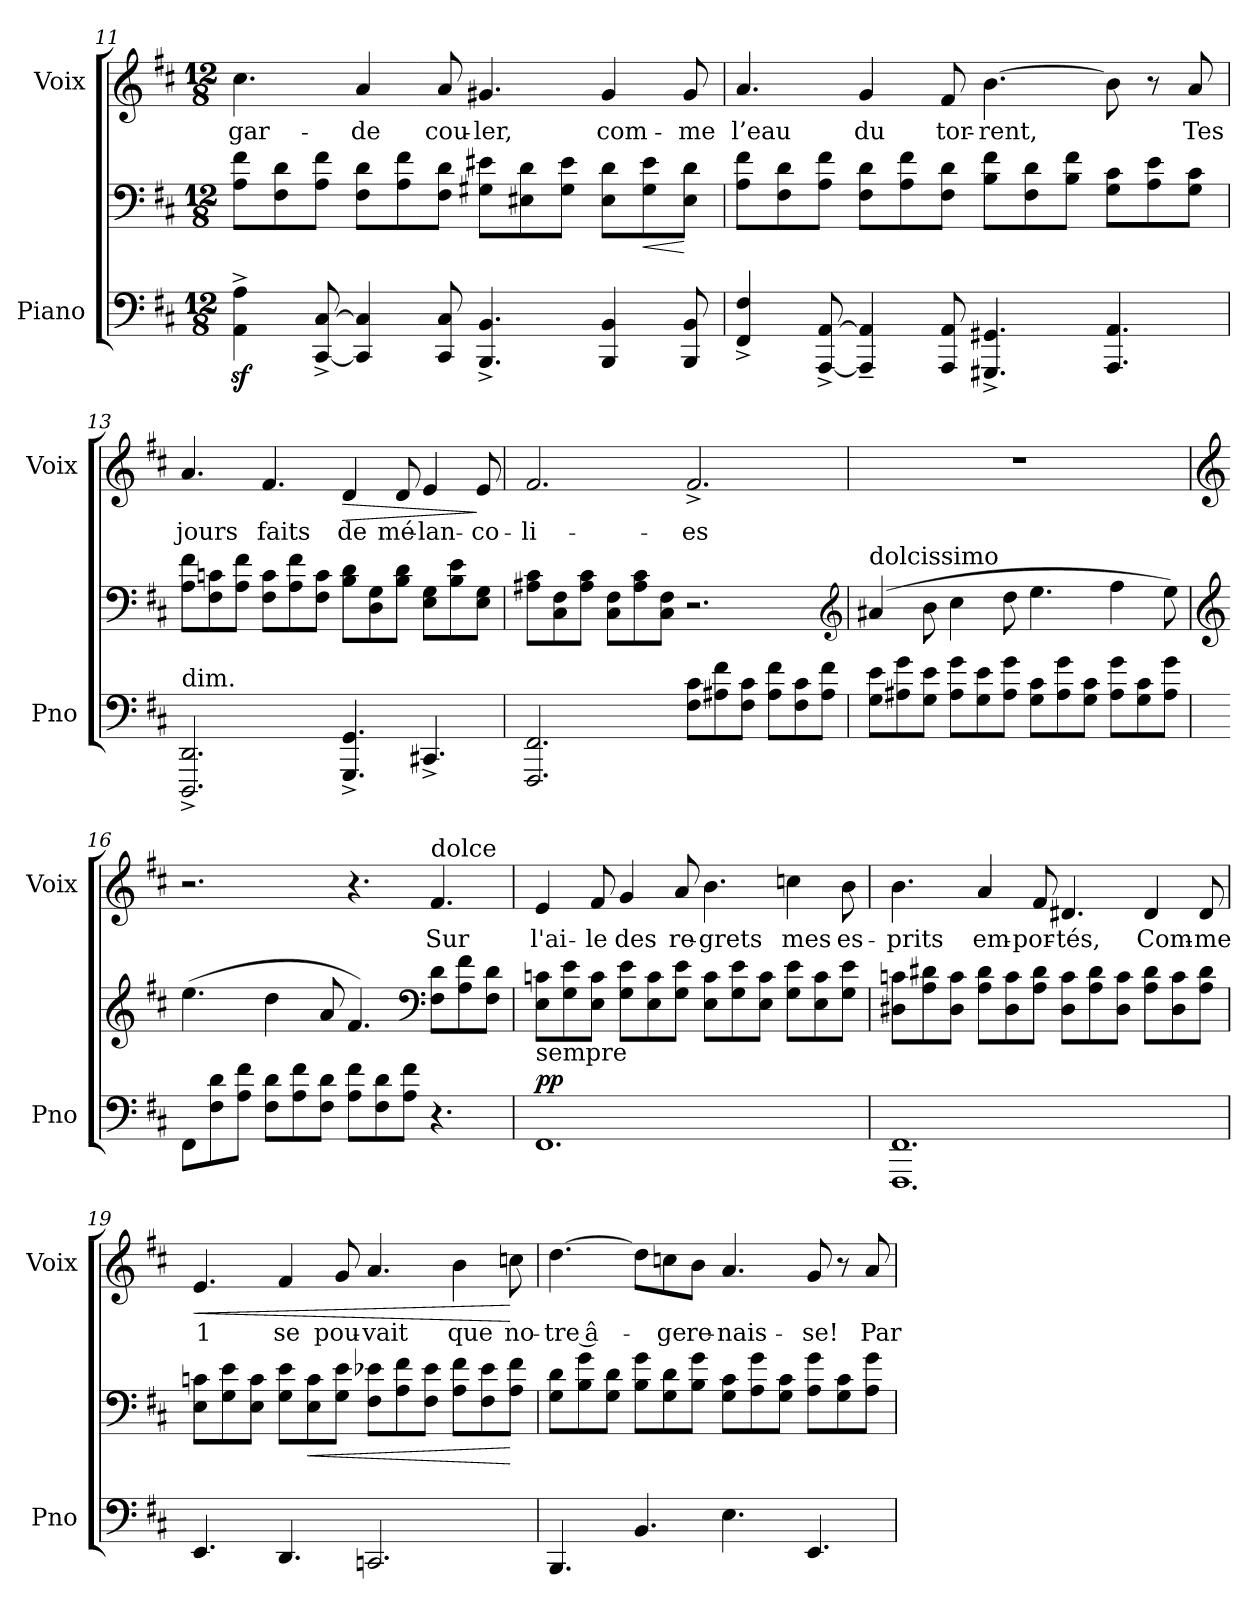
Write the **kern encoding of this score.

**kern	**kern	**dynam	**kern	**text	**dynam
*part2	*part2	*part2	*part1	*part1	*part1
*staff3	*staff2	*staff2/3	*staff1	*staff1	*staff1
*I"Piano	*	*	*I"Voix	*	*
*I'Pno	*	*	*I'Voix	*	*
*clefF4	*clefF4	*	*clefG2	*	*
*k[f#c#]	*k[f#c#]	*	*k[f#c#]	*	*
*D:	*D:	*	*D:	*	*
*M12/8	*M12/8	*	*M12/8	*	*
=11	=11	=11	=11	=11	=11
4AA\z>^ 4A\z>^	8A\ 8f#\L	.	4.cc#\	-gar-	.
.	8F#\ 8d\	.	.	.	.
[8CC#/^ [8C#/^	8A\ 8f#\J	.	.	.	.
4CC#/] 4C#/]	8F#\ 8d\L	.	4a/	-de	.
.	8A\ 8f#\	.	.	.	.
8CC#/ 8C#/	8F#\ 8d\J	.	8a/	cou-	.
4.BBB/^ 4.BB/^	8G#X\ 8e#X\L	.	4.g#X/	-ler,	.
.	8E#X\ 8d\	.	.	.	.
.	8G#\ 8e#\J	.	.	.	.
4BBB/ 4BB/	8E#\ 8d\L	.	4g#/	com-	.
!	!	!LO:HP:b	!	!	!
.	8G#\ 8e#\	<	.	.	.
8BBB/ 8BB/	8E#\ 8d\J	[	8g#/	-me	.
=12	=12	=12	=12	=12	=12
4FF#/^ 4F#/^	8A\ 8f#\L	.	4.a/	l’eau	.
.	8F#\ 8d\	.	.	.	.
[8AAA/^ [8AA/^	8A\ 8f#\J	.	.	.	.
4AAA/]~ 4AA/]~	8F#\ 8d\L	.	4g/	du	.
.	8A\ 8f#\	.	.	.	.
8AAA/ 8AA/	8F#\ 8d\J	.	8f#/	tor-	.
4.GGG#X/^ 4.GG#X/^	8B\ 8f#\L	.	[4.b\	-rent,	.
.	8F#\ 8d\	.	.	.	.
.	8B\ 8f#\J	.	.	.	.
4.AAA/ 4.AA/	8G\ 8c#\L	.	8b\]	.	.
.	8A\ 8e\	.	8r	.	.
.	8G\ 8c#\J	.	8a/	Tes	.
!!LO:LB:g=z
=13	=13	=13	=13	=13	=13
!LO:TX:a:t=dim.	!	!	!	!	!
2.DDD/^ 2.DD/^	8A\ 8f#\L	.	4.a/	-jours	.
.	8F#\ 8cn\	.	.	.	.
.	8A\ 8f#\J	.	.	.	.
.	8F#\ 8c\L	.	4.f#/	faits	.
.	8A\ 8f#\	.	.	.	.
.	8F#\ 8c\J	.	.	.	.
!	!	!	!	!	!LO:HP:b
4.GGG/^ 4.GG/^	8B\ 8d\L	.	4d/	de	>
.	8D\ 8G\	.	.	.	.
.	8B\ 8d\J	.	8d/	mé-	.
4.CC#X^/	8E\ 8G\L	.	4e/	-lan-	.
.	8B\ 8e\	.	.	.	.
.	8E\ 8G\J	.	8e/	-co-	]
=14	=14	=14	=14	=14	=14
2.FFF#/ 2.FF#/	8A#X\ 8c#\L	.	2.f#/	-li-	.
.	8C#\ 8F#\	.	.	.	.
.	8A#\ 8c#\J	.	.	.	.
.	8C#\ 8F#\L	.	.	.	.
.	8A#\ 8c#\	.	.	.	.
.	8C#\ 8F#\J	.	.	.	.
8F#\ 8c#\L	2.r	.	2.f#^/	-es	.
8A#X\ 8f#\	.	.	.	.	.
8F#\ 8c#\J	.	.	.	.	.
8A#\ 8f#\L	.	.	.	.	.
8F#\ 8c#\	.	.	.	.	.
*	*clefG2	*	*	*	*
8A#\ 8f#\J	.	.	.	.	.
=15	=15	=15	=15	=15	=15
!	!LO:TX:a:t=dolcissimo	!	!	!	!
8G\ 8e\L	(4a#X/	.	1.r	.	.
8A#X\ 8g\	.	.	.	.	.
8G\ 8e\J	8b\	.	.	.	.
8A#\ 8g\L	4cc#\	.	.	.	.
8G\ 8e\	.	.	.	.	.
8A#\ 8g\J	8dd\	.	.	.	.
8G\ 8c#\L	4.ee\	.	.	.	.
8A#\ 8g\	.	.	.	.	.
8G\ 8c#\J	.	.	.	.	.
8A#\ 8g\L	4ff#\	.	.	.	.
8G\ 8c#\	.	.	.	.	.
8A#\ 8g\J	8ee\)	.	.	.	.
!!LO:PB:g=z
=16	=16	=16	=16	=16	=16
*	*clefG2	*	*clefG2	*	*
8FF#\L	(4.ee\	.	2.r	.	.
8F#\ 8d\	.	.	.	.	.
8A\ 8f#\J	.	.	.	.	.
8F#\ 8d\L	4dd\	.	.	.	.
8A\ 8f#\	.	.	.	.	.
8F#\ 8d\J	8a/	.	.	.	.
8A\ 8f#\L	4.f#/)	.	4.r	.	.
8F#\ 8d\	.	.	.	.	.
*	*clefF4	*	*	*	*
8A\ 8f#\J	.	.	.	.	.
!	!	!	!LO:TX:a:t=dolce	!	!
4.r	8F#\ 8d\L	.	4.f#/	Sur	.
.	8A\ 8f#\	.	.	.	.
.	8F#\ 8d\J	.	.	.	.
=17	=17	=17	=17	=17	=17
!	!LO:TX:b:t=sempre	!	!	!	!
!	!	!LO:DY:a=2	!	!	!
1.FF#	8E\ 8cn\L	pp	4e/	l'ai-	.
.	8G\ 8e\	.	.	.	.
.	8E\ 8c\J	.	8f#/	-le	.
.	8G\ 8e\L	.	4g/	des	.
.	8E\ 8c\	.	.	.	.
.	8G\ 8e\J	.	8a/	re-	.
.	8E\ 8c\L	.	4.b\	-grets	.
.	8G\ 8e\	.	.	.	.
.	8E\ 8c\J	.	.	.	.
.	8G\ 8e\L	.	4ccn\	mes	.
.	8E\ 8c\	.	.	.	.
.	8G\ 8e\J	.	8b\	es-	.
=18	=18	=18	=18	=18	=18
*^	*	*	*	*	*
1.FF#	1.FFF#	8D#X\ 8cn\L	.	4.b\	-prits	.
.	.	8A\ 8d#X\	.	.	.	.
.	.	8D#\ 8c\J	.	.	.	.
.	.	8A\ 8d#\L	.	4a/	em-	.
.	.	8D#\ 8c\	.	.	.	.
.	.	8A\ 8d#\J	.	8f#/	-por-	.
.	.	8D#\ 8c\L	.	4.d#X/	-tés,	.
.	.	8A\ 8d#\	.	.	.	.
.	.	8D#\ 8c\J	.	.	.	.
.	.	8A\ 8d#\L	.	4d#/	Com-	.
.	.	8D#\ 8c\	.	.	.	.
.	.	8A\ 8d#\J	.	8d#/	-me	.
*v	*v	*	*	*	*	*
!!LO:LB:g=z
=19	=19	=19	=19	=19	=19
!	!	!	!	!	!LO:HP:b
4.EE/	8E\ 8cn\L	.	4.e/	1	<
.	8G\ 8e\	.	.	.	.
.	8E\ 8c\J	.	.	.	.
4.DD/	8G\ 8e\L	.	4f#/	se	.
!	!	!LO:HP:b	!	!	!
.	8E\ 8c\	<	.	.	.
.	8G\ 8e\J	.	8g/	pou-	.
2.CCn/	8F#\ 8e-X\L	.	4.a/	-vait	.
.	8A\ 8f#\	.	.	.	.
.	8F#\ 8e-\J	.	.	.	.
.	8A\ 8f#\L	.	4b\	que	.
.	8F#\ 8e-\	.	.	.	.
.	8A\ 8f#\J	[	8ccn\	no-	[
=20	=20	=20	=20	=20	=20
4.BBB/	8G\ 8d\L	.	[4.dd\	-tre â-	.
.	8B\ 8g\	.	.	.	.
.	8G\ 8d\J	.	.	.	.
4.BB/	8B\ 8g\L	.	8dd\L]	.	.
.	8G\ 8d\	.	8ccn\	-ge	.
.	8B\ 8g\J	.	8b\J	re-	.
4.E\	8G\ 8c#\L	.	4.a/	-nais-	.
.	8A\ 8g\	.	.	.	.
.	8G\ 8c#\J	.	.	.	.
4.EE/	8A\ 8g\L	.	8g/	-se!	.
.	8G\ 8c#\	.	8r	.	.
.	8A\ 8g\J	.	8a/	Par-	.
=	=	=	=	=	=
*-	*-	*-	*-	*-	*-
